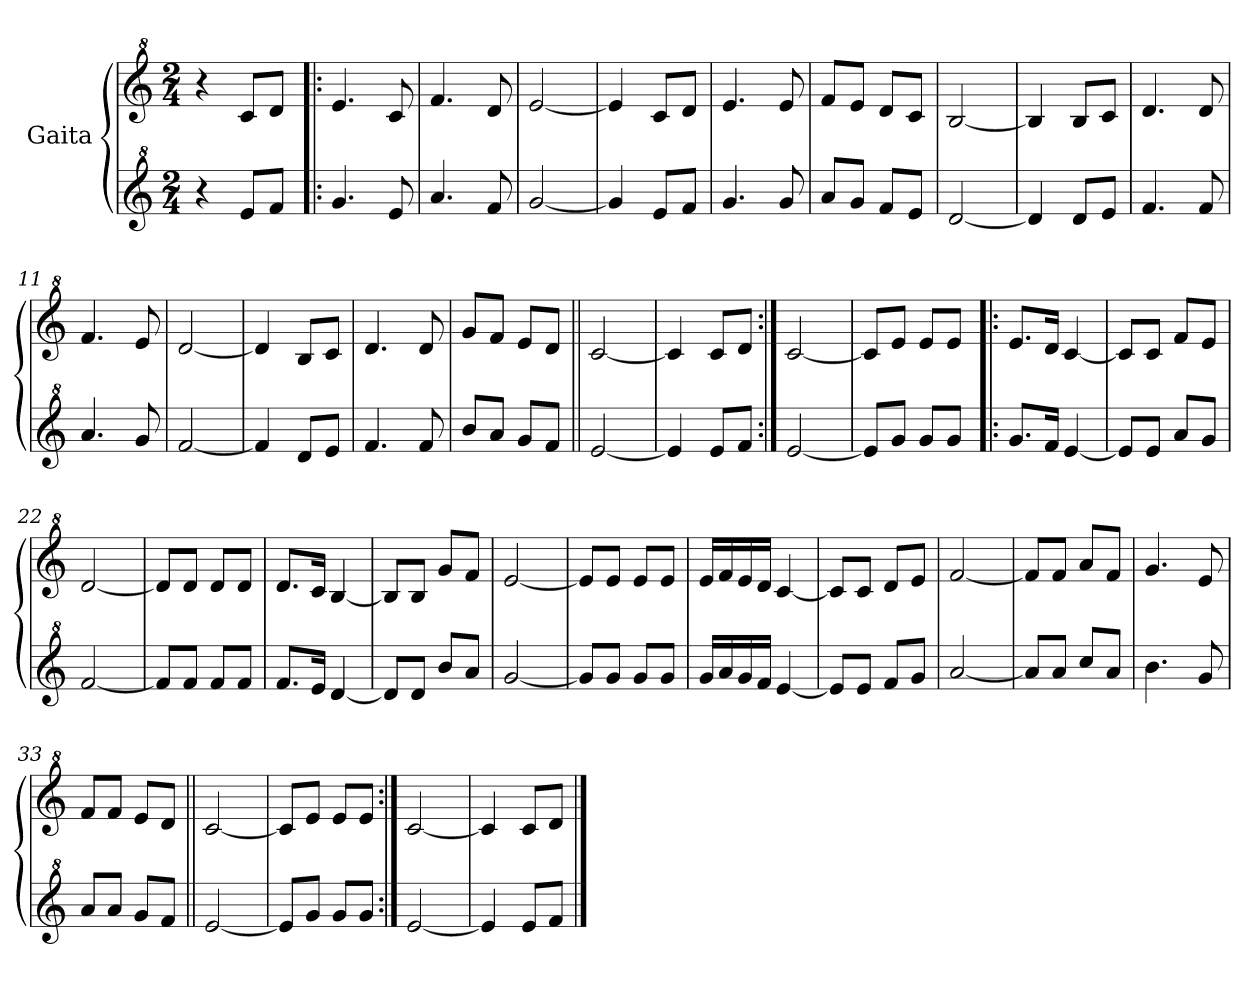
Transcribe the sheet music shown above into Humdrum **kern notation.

**kern	**kern
*part2	*part1
*staff2	*staff1
*I"Gaita	*I"Gaita
*clefG^2	*clefG^2
*k[]	*k[]
*M2/4	*M2/4
*MM118	*MM118
=1	=1
4r	4r
8ee/L	8cc/L
8ff/J	8dd/J
=2!|:	=2!|:
4.gg/	4.ee/
8ee/	8cc/
=3	=3
4.aa/	4.ff/
8ff/	8dd/
=4	=4
[2gg/	[2ee/
=5	=5
4gg/]	4ee/]
8ee/L	8cc/L
8ff/J	8dd/J
=6	=6
4.gg/	4.ee/
8gg/	8ee/
=7	=7
8aa/L	8ff/L
8gg/J	8ee/J
8ff/L	8dd/L
8ee/J	8cc/J
=8	=8
[2dd/	[2b/
=9	=9
4dd/]	4b/]
8dd/L	8b/L
8ee/J	8cc/J
=10	=10
4.ff/	4.dd/
8ff/	8dd/
=11	=11
4.aa/	4.ff/
8gg/	8ee/
=12	=12
[2ff/	[2dd/
!!LO:LB:g=z
=13	=13
4ff/]	4dd/]
8dd/L	8b/L
8ee/J	8cc/J
=14	=14
4.ff/	4.dd/
8ff/	8dd/
=15	=15
8bb/L	8gg/L
8aa/J	8ff/J
8gg/L	8ee/L
8ff/J	8dd/J
=16||	=16||
[2ee/	[2cc/
=17	=17
4ee/]	4cc/]
8ee/L	8cc/L
8ff/J	8dd/J
=18:|!	=18:|!
[2ee/	[2cc/
=19	=19
8ee/L]	8cc/L]
8gg/J	8ee/J
8gg/L	8ee/L
8gg/J	8ee/J
=20!|:	=20!|:
8.gg/L	8.ee/L
16ff/Jk	16dd/Jk
[4ee/	[4cc/
=21	=21
8ee/L]	8cc/L]
8ee/J	8cc/J
8aa/L	8ff/L
8gg/J	8ee/J
=22	=22
[2ff/	[2dd/
=23	=23
8ff/L]	8dd/L]
8ff/J	8dd/J
8ff/L	8dd/L
8ff/J	8dd/J
!!LO:LB:g=z
=24	=24
8.ff/L	8.dd/L
16ee/Jk	16cc/Jk
[4dd/	[4b/
=25	=25
8dd/L]	8b/L]
8dd/J	8b/J
8bb/L	8gg/L
8aa/J	8ff/J
=26	=26
[2gg/	[2ee/
=27	=27
8gg/L]	8ee/L]
8gg/J	8ee/J
8gg/L	8ee/L
8gg/J	8ee/J
=28	=28
16gg/LL	16ee/LL
16aa/	16ff/
16gg/	16ee/
16ff/JJ	16dd/JJ
[4ee/	[4cc/
=29	=29
8ee/L]	8cc/L]
8ee/J	8cc/J
8ff/L	8dd/L
8gg/J	8ee/J
=30	=30
[2aa/	[2ff/
=31	=31
8aa/L]	8ff/L]
8aa/J	8ff/J
8ccc/L	8aa/L
8aa/J	8ff/J
=32	=32
4.bb\	4.gg/
8gg/	8ee/
=33	=33
8aa/L	8ff/L
8aa/J	8ff/J
8gg/L	8ee/L
8ff/J	8dd/J
=34||	=34||
[2ee/	[2cc/
!!LO:LB:g=z
=35	=35
8ee/L]	8cc/L]
8gg/J	8ee/J
8gg/L	8ee/L
8gg/J	8ee/J
=36:|!	=36:|!
[2ee/	[2cc/
=37	=37
4ee/]	4cc/]
8ee/L	8cc/L
8ff/J	8dd/J
==	==
*-	*-
